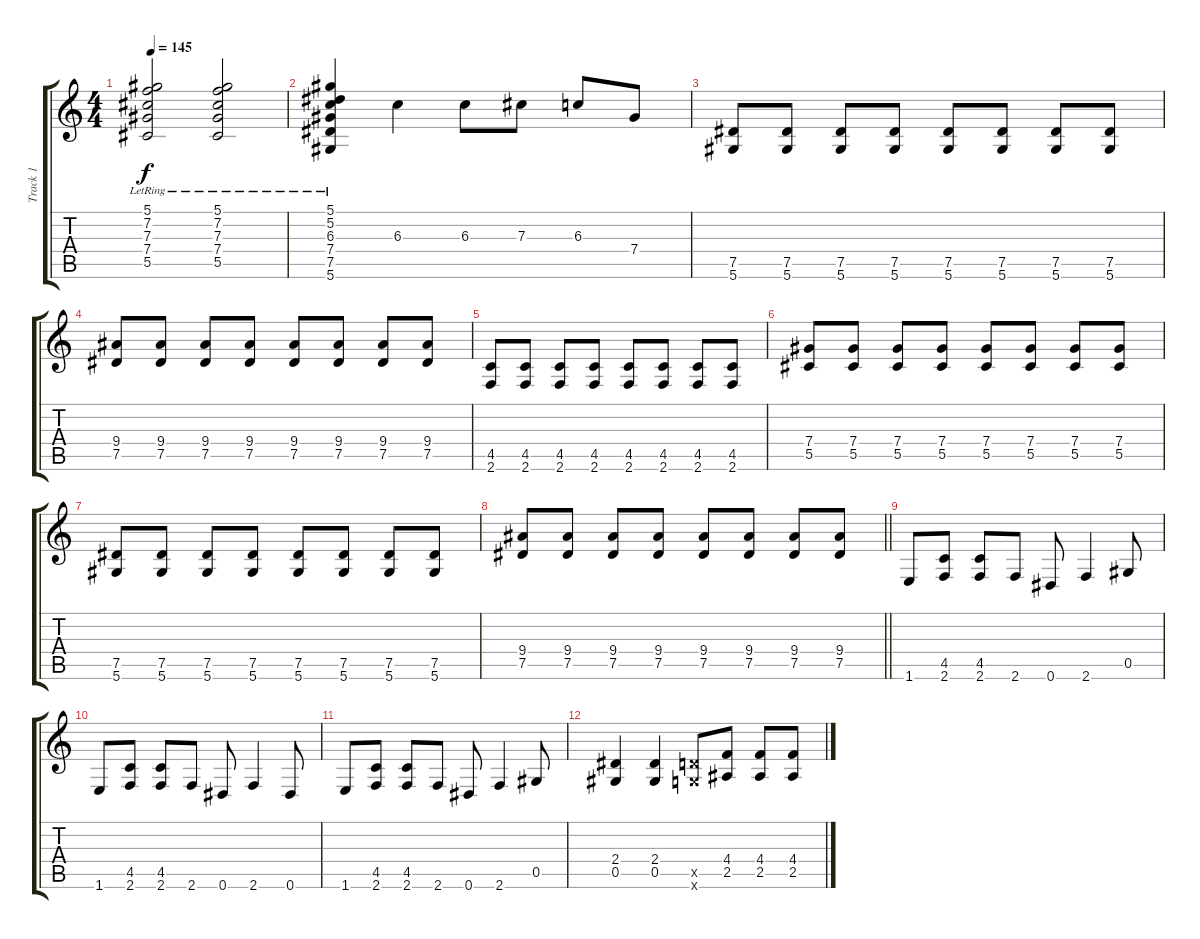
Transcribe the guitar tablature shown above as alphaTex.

\track ("Track 1" "Track 1") {instrument acousticguitarnylon}
\staff {score tabs}
\tuning (Eb4 Bb3 Gb3 Db3 Ab2 Eb2) {hide}
\ts (4 4)
\tempo 145
\clef g2
\ks c
(5.1{lr} 7.2{lr} 7.3{lr} 7.4{lr} 5.5{lr}).2{dy f} (5.1{lr} 7.2{lr} 7.3{lr} 7.4{lr} 5.5{lr}).2 |
(5.1{lr} 5.2{lr} 6.3{lr} 7.4{lr} 7.5{lr} 5.6{lr}).4 6.3.4 6.3.8 7.3.8 6.3.8 7.4.8 |
(7.5 5.6).8 (7.5 5.6).8 (7.5 5.6).8 (7.5 5.6).8 (7.5 5.6).8 (7.5 5.6).8 (7.5 5.6).8 (7.5 5.6).8 |
(9.4 7.5).8 (9.4 7.5).8 (9.4 7.5).8 (9.4 7.5).8 (9.4 7.5).8 (9.4 7.5).8 (9.4 7.5).8 (9.4 7.5).8 |
(4.5 2.6).8 (4.5 2.6).8 (4.5 2.6).8 (4.5 2.6).8 (4.5 2.6).8 (4.5 2.6).8 (4.5 2.6).8 (4.5 2.6).8 |
(7.4 5.5).8 (7.4 5.5).8 (7.4 5.5).8 (7.4 5.5).8 (7.4 5.5).8 (7.4 5.5).8 (7.4 5.5).8 (7.4 5.5).8 |
(7.5 5.6).8 (7.5 5.6).8 (7.5 5.6).8 (7.5 5.6).8 (7.5 5.6).8 (7.5 5.6).8 (7.5 5.6).8 (7.5 5.6).8 |
\barLineRight lightlight
(9.4 7.5).8 (9.4 7.5).8 (9.4 7.5).8 (9.4 7.5).8 (9.4 7.5).8 (9.4 7.5).8 (9.4 7.5).8 (9.4 7.5).8 |
1.6.8 (4.5 2.6).8 (4.5 2.6).8 2.6.8 0.6.8 2.6.4 0.5.8 |
1.6.8 (4.5 2.6).8 (4.5 2.6).8 2.6.8 0.6.8 2.6.4 0.6.8 |
1.6.8 (4.5 2.6).8 (4.5 2.6).8 2.6.8 0.6.8 2.6.4 0.5.8 |
(2.4 0.5).4 (2.4 0.5).4 (6.5{x} 4.6{x}).8 (4.4 2.5).8 (4.4 2.5).8 (4.4 2.5).8
